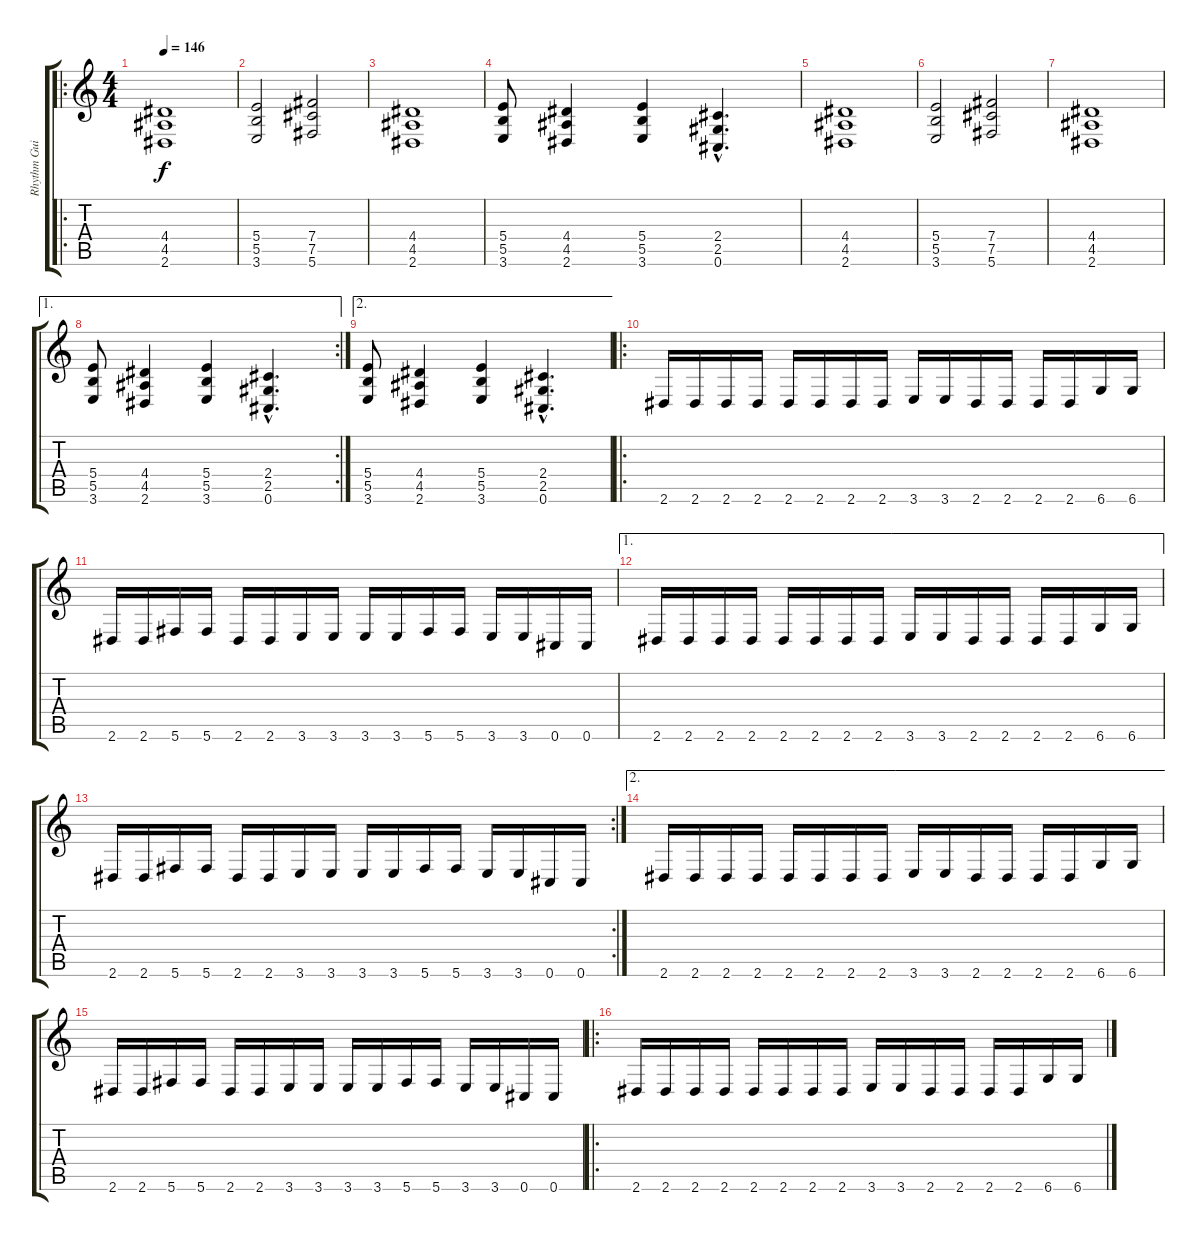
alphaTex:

\track ("Rhythm Guitar" "Rhythm Gui") {instrument overdrivenguitar}
\staff {score tabs}
\tuning (Db4 Ab3 E3 B2 Gb2 Db2) {hide}
\ro
\ts (4 4)
\tempo 146
\clef g2
\ks c
(4.4 4.5 2.6).1{dy f} |
(5.4 5.5 3.6).2 (7.4 7.5 5.6).2 |
(4.4 4.5 2.6).1 |
(5.4 5.5 3.6).8 (4.4 4.5 2.6).4 (5.4 5.5 3.6).4 (2.4{hac} 2.5{hac} 0.6{hac}).4{d} |
(4.4 4.5 2.6).1 |
(5.4 5.5 3.6).2 (7.4 7.5 5.6).2 |
(4.4 4.5 2.6).1 |
\ae 1
\rc 2
(5.4 5.5 3.6).8 (4.4 4.5 2.6).4 (5.4 5.5 3.6).4 (2.4{hac} 2.5{hac} 0.6{hac}).4{d} |
\ae 2
(5.4 5.5 3.6).8 (4.4 4.5 2.6).4 (5.4 5.5 3.6).4 (2.4{hac} 2.5{hac} 0.6{hac}).4{d} |
\ro
2.6.16 2.6.16 2.6.16 2.6.16 2.6.16 2.6.16 2.6.16 2.6.16 3.6.16 3.6.16 2.6.16 2.6.16 2.6.16 2.6.16 6.6.16 6.6.16 |
2.6.16 2.6.16 5.6.16 5.6.16 2.6.16 2.6.16 3.6.16 3.6.16 3.6.16 3.6.16 5.6.16 5.6.16 3.6.16 3.6.16 0.6.16 0.6.16 |
\ae 1
2.6.16 2.6.16 2.6.16 2.6.16 2.6.16 2.6.16 2.6.16 2.6.16 3.6.16 3.6.16 2.6.16 2.6.16 2.6.16 2.6.16 6.6.16 6.6.16 |
\rc 2
2.6.16 2.6.16 5.6.16 5.6.16 2.6.16 2.6.16 3.6.16 3.6.16 3.6.16 3.6.16 5.6.16 5.6.16 3.6.16 3.6.16 0.6.16 0.6.16 |
\ae 2
2.6.16 2.6.16 2.6.16 2.6.16 2.6.16 2.6.16 2.6.16 2.6.16 3.6.16 3.6.16 2.6.16 2.6.16 2.6.16 2.6.16 6.6.16 6.6.16 |
2.6.16 2.6.16 5.6.16 5.6.16 2.6.16 2.6.16 3.6.16 3.6.16 3.6.16 3.6.16 5.6.16 5.6.16 3.6.16 3.6.16 0.6.16 0.6.16 |
\ro
2.6.16 2.6.16 2.6.16 2.6.16 2.6.16 2.6.16 2.6.16 2.6.16 3.6.16 3.6.16 2.6.16 2.6.16 2.6.16 2.6.16 6.6.16 6.6.16
